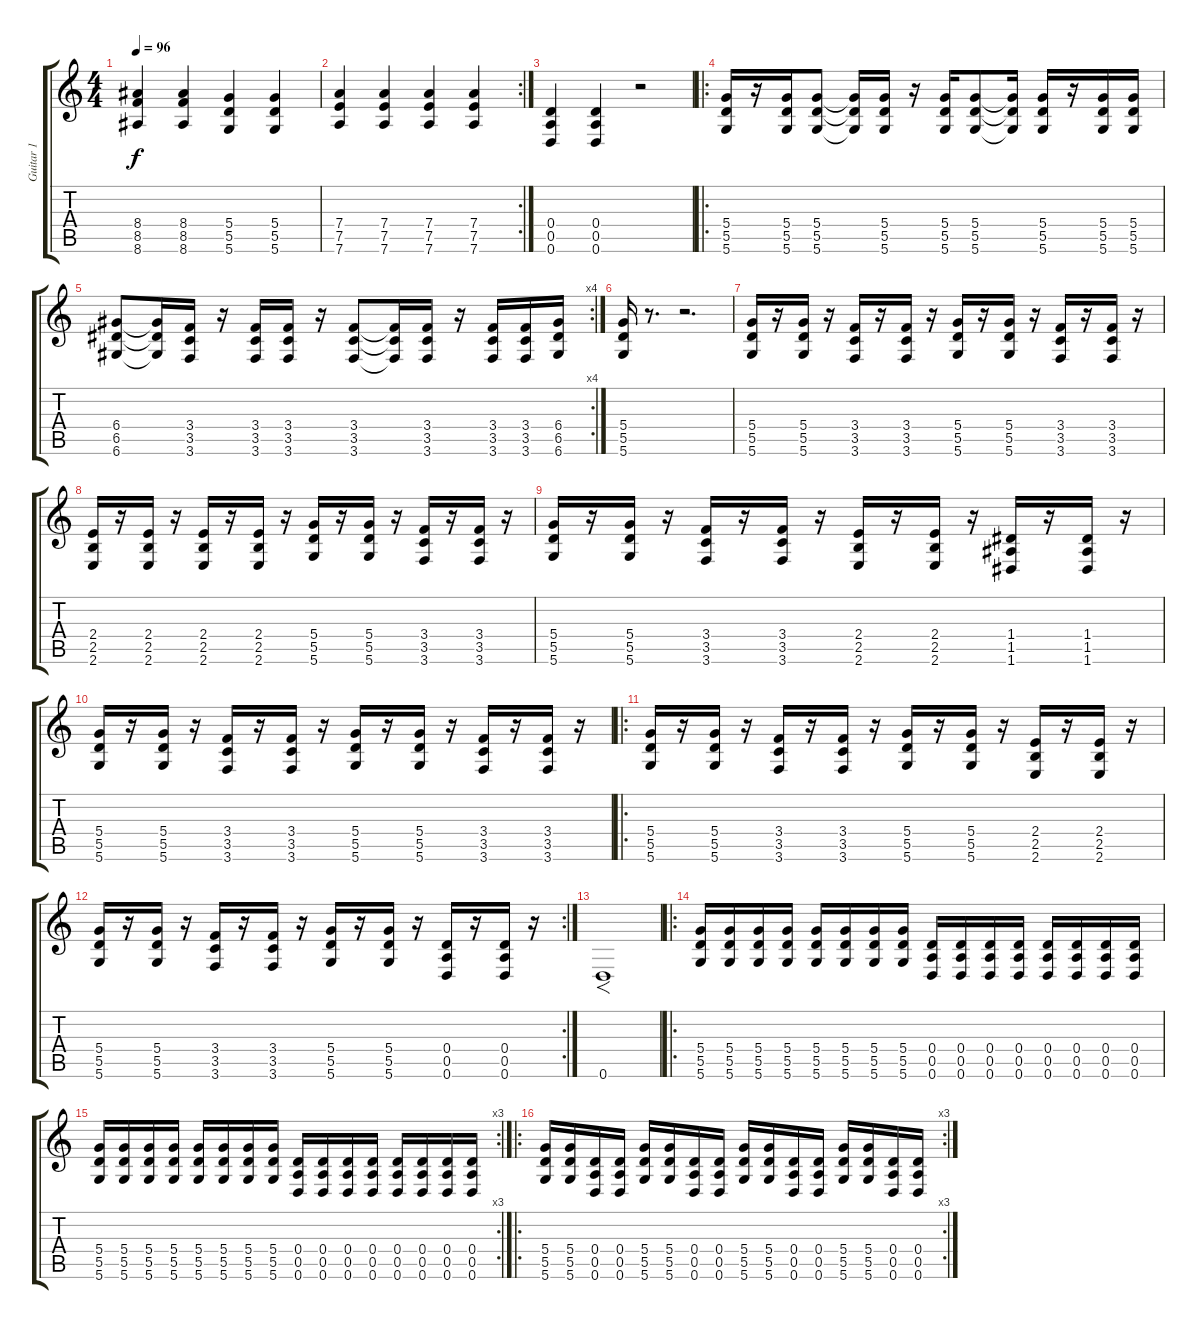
\track ("Guitar 1" "Guitar 1") {instrument distortionguitar}
\staff {score tabs}
\tuning (E4 B3 G3 D3 A2 D2) {hide}
\ts (4 4)
\tempo 96
\clef g2
\ks c
(8.4 8.5 8.6).4{dy f} (8.4 8.5 8.6).4 (5.4 5.5 5.6).4 (5.4 5.5 5.6).4 |
\rc 2
(7.4 7.5 7.6).4 (7.4 7.5 7.6).4 (7.4 7.5 7.6).4 (7.4 7.5 7.6).4 |
(0.4 0.5 0.6).4 (0.4 0.5 0.6).4 r.2 |
\ro
(5.4 5.5 5.6).16 r.16 (5.4 5.5 5.6).16 (5.4 5.5 5.6).8 (5.4{t} 5.5{t} 5.6{t}).16 (5.4 5.5 5.6).16 r.16 (5.4 5.5 5.6).16 (5.4 5.5 5.6).8 (5.4{t} 5.5{t} 5.6{t}).16 (5.4 5.5 5.6).16 r.16 (5.4 5.5 5.6).16 (5.4 5.5 5.6).16 |
\rc 4
(6.4 6.5 6.6).8 (6.4{t} 6.5{t} 6.6{t}).16 (3.4 3.5 3.6).16 r.16 (3.4 3.5 3.6).16 (3.4 3.5 3.6).16 r.16 (3.4 3.5 3.6).8 (3.4{t} 3.5{t} 3.6{t}).16 (3.4 3.5 3.6).16 r.16 (3.4 3.5 3.6).16 (3.4 3.5 3.6).16 (6.4 6.5 6.6).16 |
(5.4 5.5 5.6).16 r.8{d} r.2{d} |
(5.4 5.5 5.6).16 r.16 (5.4 5.5 5.6).16 r.16 (3.4 3.5 3.6).16 r.16 (3.4 3.5 3.6).16 r.16 (5.4 5.5 5.6).16 r.16 (5.4 5.5 5.6).16 r.16 (3.4 3.5 3.6).16 r.16 (3.4 3.5 3.6).16 r.16 |
(2.4 2.5 2.6).16 r.16 (2.4 2.5 2.6).16 r.16 (2.4 2.5 2.6).16 r.16 (2.4 2.5 2.6).16 r.16 (5.4 5.5 5.6).16 r.16 (5.4 5.5 5.6).16 r.16 (3.4 3.5 3.6).16 r.16 (3.4 3.5 3.6).16 r.16 |
(5.4 5.5 5.6).16 r.16 (5.4 5.5 5.6).16 r.16 (3.4 3.5 3.6).16 r.16 (3.4 3.5 3.6).16 r.16 (2.4 2.5 2.6).16 r.16 (2.4 2.5 2.6).16 r.16 (1.4 1.5 1.6).16 r.16 (1.4 1.5 1.6).16 r.16 |
(5.4 5.5 5.6).16 r.16 (5.4 5.5 5.6).16 r.16 (3.4 3.5 3.6).16 r.16 (3.4 3.5 3.6).16 r.16 (5.4 5.5 5.6).16 r.16 (5.4 5.5 5.6).16 r.16 (3.4 3.5 3.6).16 r.16 (3.4 3.5 3.6).16 r.16 |
\ro
(5.4 5.5 5.6).16 r.16 (5.4 5.5 5.6).16 r.16 (3.4 3.5 3.6).16 r.16 (3.4 3.5 3.6).16 r.16 (5.4 5.5 5.6).16 r.16 (5.4 5.5 5.6).16 r.16 (2.4 2.5 2.6).16 r.16 (2.4 2.5 2.6).16 r.16 |
\rc 2
(5.4 5.5 5.6).16 r.16 (5.4 5.5 5.6).16 r.16 (3.4 3.5 3.6).16 r.16 (3.4 3.5 3.6).16 r.16 (5.4 5.5 5.6).16 r.16 (5.4 5.5 5.6).16 r.16 (0.4 0.5 0.6).16 r.16 (0.4 0.5 0.6).16 r.16 |
0.6.1{f} |
\ro
(5.4 5.5 5.6).16 (5.4 5.5 5.6).16 (5.4 5.5 5.6).16 (5.4 5.5 5.6).16 (5.4 5.5 5.6).16 (5.4 5.5 5.6).16 (5.4 5.5 5.6).16 (5.4 5.5 5.6).16 (0.4 0.5 0.6).16 (0.4 0.5 0.6).16 (0.4 0.5 0.6).16 (0.4 0.5 0.6).16 (0.4 0.5 0.6).16 (0.4 0.5 0.6).16 (0.4 0.5 0.6).16 (0.4 0.5 0.6).16 |
\rc 3
(5.4 5.5 5.6).16 (5.4 5.5 5.6).16 (5.4 5.5 5.6).16 (5.4 5.5 5.6).16 (5.4 5.5 5.6).16 (5.4 5.5 5.6).16 (5.4 5.5 5.6).16 (5.4 5.5 5.6).16 (0.4 0.5 0.6).16 (0.4 0.5 0.6).16 (0.4 0.5 0.6).16 (0.4 0.5 0.6).16 (0.4 0.5 0.6).16 (0.4 0.5 0.6).16 (0.4 0.5 0.6).16 (0.4 0.5 0.6).16 |
\ro
\rc 3
(5.4 5.5 5.6).16 (5.4 5.5 5.6).16 (0.4 0.5 0.6).16 (0.4 0.5 0.6).16 (5.4 5.5 5.6).16 (5.4 5.5 5.6).16 (0.4 0.5 0.6).16 (0.4 0.5 0.6).16 (5.4 5.5 5.6).16 (5.4 5.5 5.6).16 (0.4 0.5 0.6).16 (0.4 0.5 0.6).16 (5.4 5.5 5.6).16 (5.4 5.5 5.6).16 (0.4 0.5 0.6).16 (0.4 0.5 0.6).16
